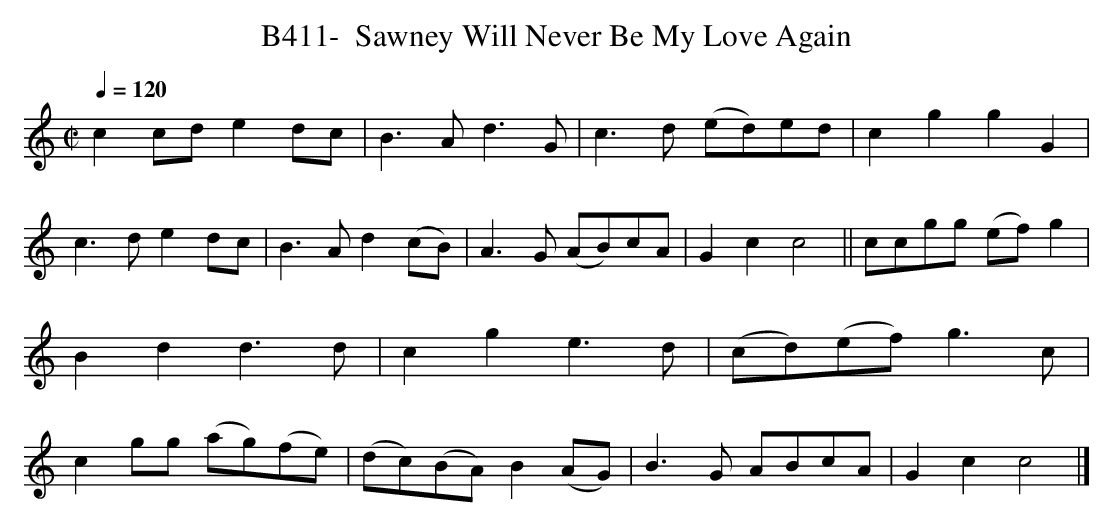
X:1
T:B411-  Sawney Will Never Be My Love Again
Q:1/4=120
L:1/4
M:C|
K:C
cc/d/ed/c/|B3/2A/d3/2G/|c3/2d/ (e/d/)e/d/|cggG|\
c3/2d/ed/c/|B3/2A/d(c/B/)|A3/2G/ (A/B/)c/A/|Gcc2||\
c/c/g/g/ (e/f/)g|Bdd3/2d/|cge3/2d/|(c/d/)(e/f/)g3/2c/|\
cg/g/ (a/g/)(f/e/)|(d/c/)(B/A/)B(A/G/)|B3/2G/ A/B/c/A/|\
Gcc2|]
